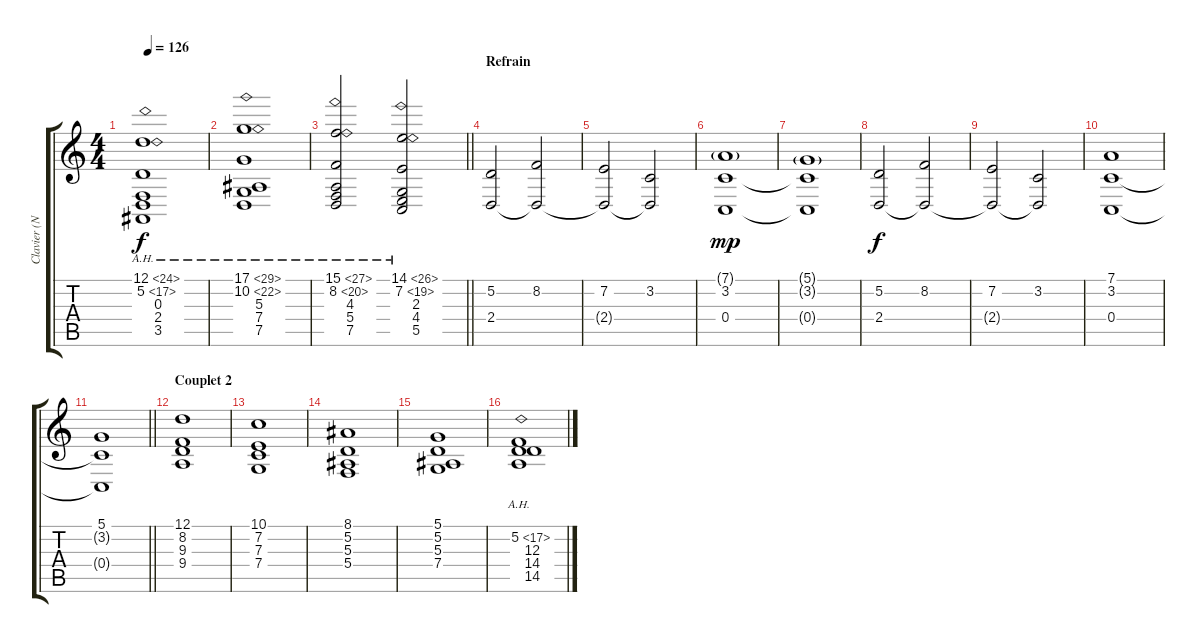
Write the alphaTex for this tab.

\track ("Clavier (N Strings)" "Clavier (N") {instrument stringensemble1}
\staff {score tabs}
\tuning (D4 A3 F3 C3 G2 C2) {hide}
\ts (4 4)
\tempo 126
\clef g2
\ks c
(12.1{ah 12} 5.2{ah 12} 0.3 2.4 3.5).1{dy f} |
(17.1{ah 12} 10.2{ah 12} 5.3 7.4 7.5).1 |
\barLineRight lightlight
(15.1{ah 12} 8.2{ah 12} 4.3 5.4 7.5).2 (14.1{ah 12} 7.2{ah 12} 2.3 4.4 5.5).2 |
\section ("" "Refrain")
(5.2 2.4).2{volume 8 balance 4} (8.2 2.4{t}).2 |
(7.2 2.4{t}).2 (3.2 2.4{t}).2 |
(7.1{g} 3.2 0.4).1{dy mp} |
(5.1{g} 3.2{t} 0.4{t}).1 |
(5.2 2.4).2{dy f} (8.2 2.4{t}).2 |
(7.2 2.4{t}).2 (3.2 2.4{t}).2 |
(7.1 3.2 0.4).1 |
\barLineRight lightlight
(5.1 3.2{t} 0.4{t}).1 |
\section ("" "Couplet 2")
(12.1 8.2 9.3 9.4).1{volume 6 balance 8} |
(10.1 7.2 7.3 7.4).1 |
(8.1 5.2 5.3 5.4).1 |
(5.1 5.2 5.3 7.4).1 |
(5.2{ah 12} 12.3 14.4 14.5).1{volume 10 instrument stringensemble1}
